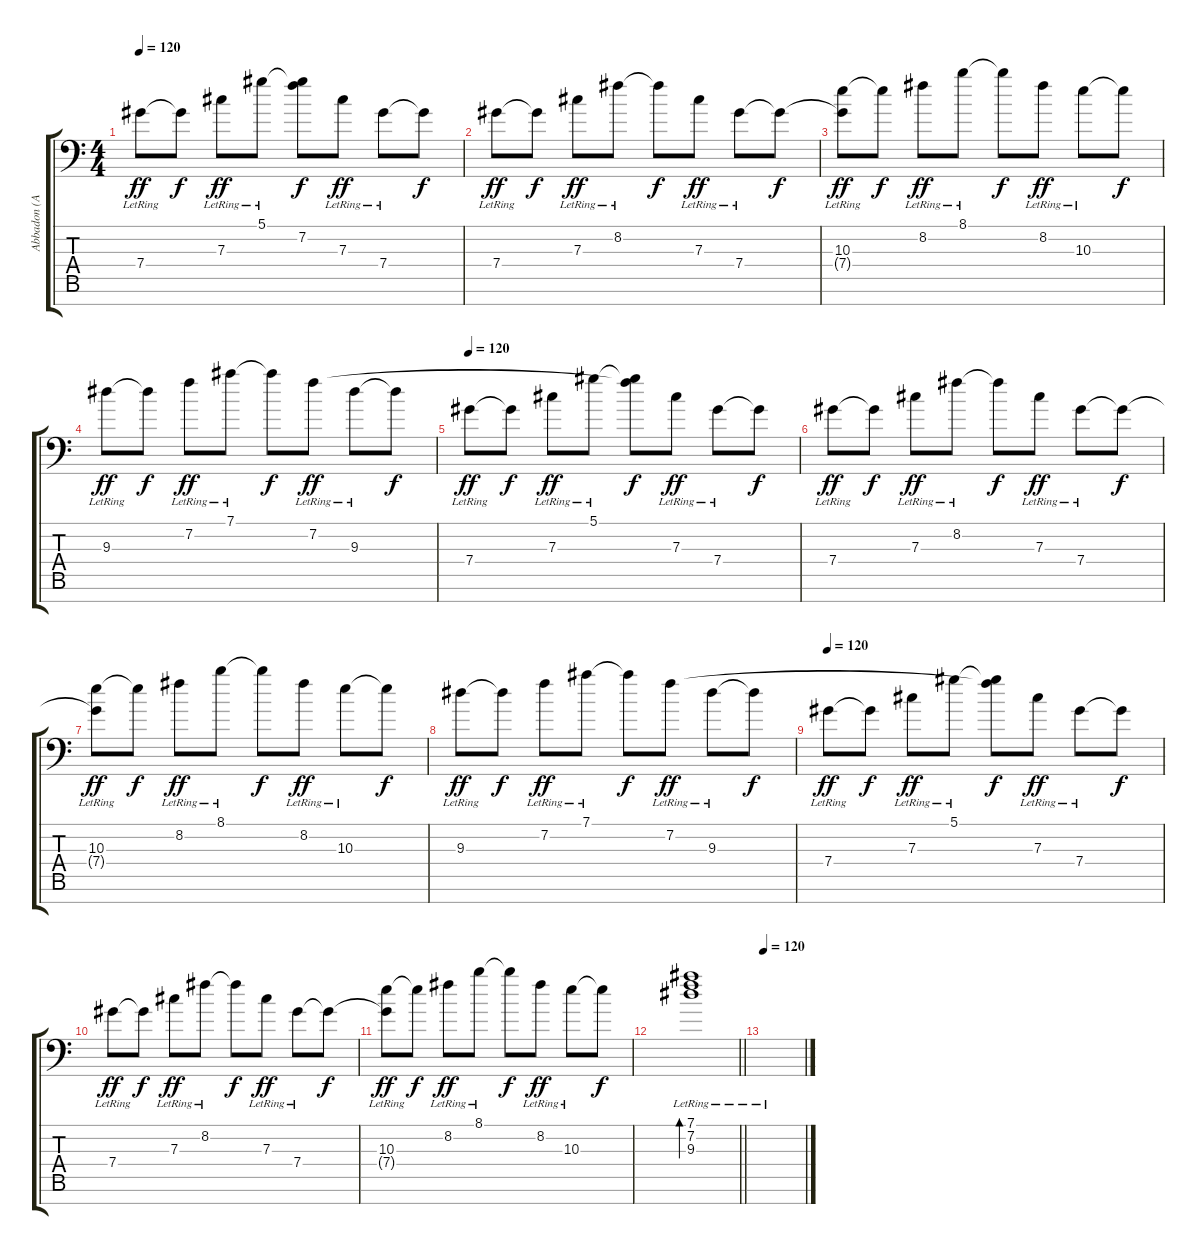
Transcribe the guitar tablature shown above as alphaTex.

\track ("Abbadon (Acoustic 1)" "Abbadon (A") {instrument acousticguitarsteel}
\staff {score tabs}
\tuning (Eb4 Bb3 Gb3 Db3 Ab2 Eb2 Bb1) {hide}
\ts (4 4)
\tempo 120
\clef f4
\ks c
7.4{lr}.8{dy ff} 7.4{t}.8{dy f} 7.3{lr}.8{dy ff} 5.1{lr}.8 (5.1{t} 7.2{t}).8{dy f} 7.3{lr}.8{dy ff} 7.4{lr}.8 7.4{t}.8{dy f} |
7.4{lr}.8{dy ff} 7.4{t}.8{dy f} 7.3{lr}.8{dy ff} 8.2{lr}.8 8.2{t}.8{dy f} 7.3{lr}.8{dy ff} 7.4{lr}.8 7.4{t}.8{dy f} |
(10.3{lr} 7.4{t}).8{dy ff} 10.3{t}.8{dy f} 8.2{lr}.8{dy ff} 8.1{lr}.8 8.1{t}.8{dy f} 8.2{lr}.8{dy ff} 10.3{lr}.8 10.3{t}.8{dy f} |
9.3{lr}.8{dy ff} 9.3{t}.8{dy f} 7.2{lr}.8{dy ff} 7.1{lr}.8 7.1{t}.8{dy f} 7.2{lr}.8{dy ff} 9.3{lr}.8 9.3{t}.8{dy f} |
\tempo 120
7.4{lr}.8{dy ff} 7.4{t}.8{dy f} 7.3{lr}.8{dy ff} 5.1{lr}.8 (5.1{t} 7.2{t}).8{dy f} 7.3{lr}.8{dy ff} 7.4{lr}.8 7.4{t}.8{dy f} |
7.4{lr}.8{dy ff} 7.4{t}.8{dy f} 7.3{lr}.8{dy ff} 8.2{lr}.8 8.2{t}.8{dy f} 7.3{lr}.8{dy ff} 7.4{lr}.8 7.4{t}.8{dy f} |
(10.3{lr} 7.4{t}).8{dy ff} 10.3{t}.8{dy f} 8.2{lr}.8{dy ff} 8.1{lr}.8 8.1{t}.8{dy f} 8.2{lr}.8{dy ff} 10.3{lr}.8 10.3{t}.8{dy f} |
9.3{lr}.8{dy ff} 9.3{t}.8{dy f} 7.2{lr}.8{dy ff} 7.1{lr}.8 7.1{t}.8{dy f} 7.2{lr}.8{dy ff} 9.3{lr}.8 9.3{t}.8{dy f} |
\tempo 120
7.4{lr}.8{dy ff} 7.4{t}.8{dy f} 7.3{lr}.8{dy ff} 5.1{lr}.8 (5.1{t} 7.2{t}).8{dy f} 7.3{lr}.8{dy ff} 7.4{lr}.8 7.4{t}.8{dy f} |
7.4{lr}.8{dy ff} 7.4{t}.8{dy f} 7.3{lr}.8{dy ff} 8.2{lr}.8 8.2{t}.8{dy f} 7.3{lr}.8{dy ff} 7.4{lr}.8 7.4{t}.8{dy f} |
(10.3{lr} 7.4{t}).8{dy ff} 10.3{t}.8{dy f} 8.2{lr}.8{dy ff} 8.1{lr}.8 8.1{t}.8{dy f} 8.2{lr}.8{dy ff} 10.3{lr}.8 10.3{t}.8{dy f} |
\barLineRight lightlight
(7.1 7.2 9.3{lr}).1{bd 480} |
\tempo 120
